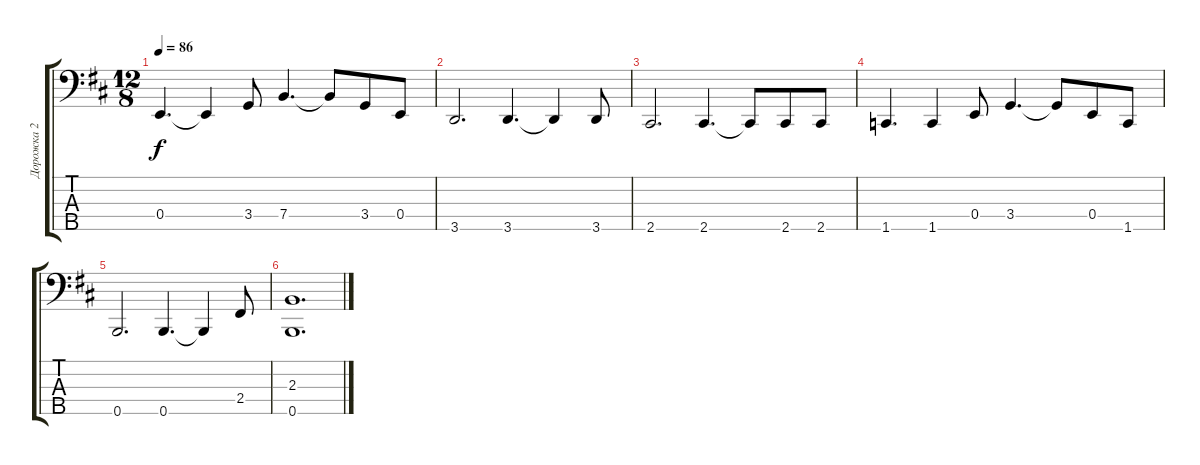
\track ("Дорожка 2" "Дорожка 2") {instrument electricbassfinger}
\staff {score tabs}
\tuning (G2 D2 A1 E1 B0) {hide}
\ts (12 8)
\tempo 86
\clef f4
\ks d
0.4.4{d dy f} 0.4{t}.4 3.4.8 7.4.4{d} 7.4{t}.8 3.4.8 0.4.8 |
3.5.2{d} 3.5.4{d} 3.5{t}.4 3.5.8 |
2.5.2{d} 2.5.4{d} 2.5{t}.8 2.5.8 2.5.8 |
1.5.4{d} 1.5.4 0.4.8 3.4.4{d} 3.4{t}.8 0.4.8 1.5.8 |
0.5.2{d} 0.5.4{d} 0.5{t}.4 2.4.8 |
(2.3 0.5).1{d}
